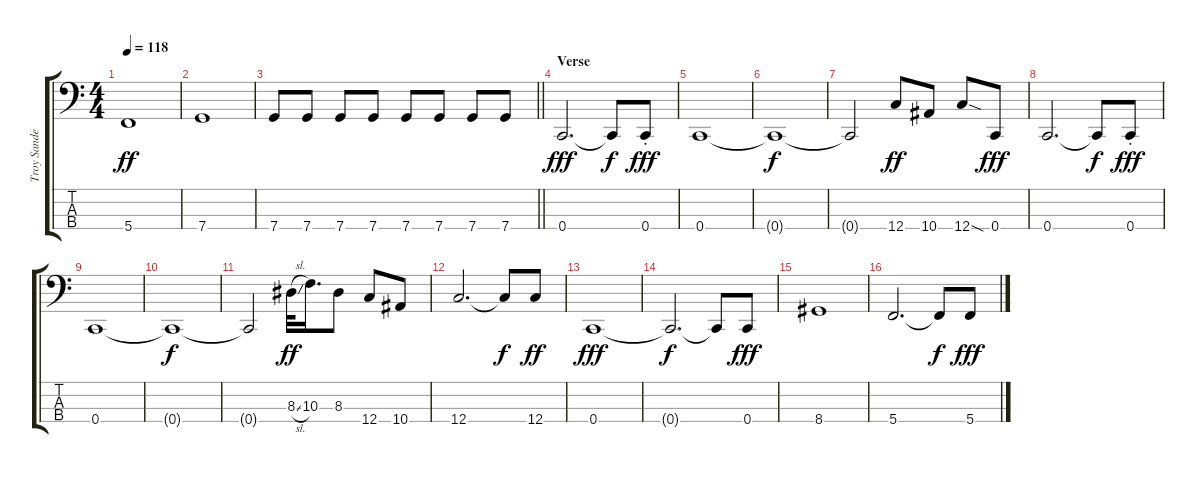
\track ("Troy Sanders - Bass" "Troy Sande") {instrument electricbassfinger}
\staff {score tabs}
\tuning (F2 C2 G1 C1) {hide}
\ts (4 4)
\tempo 118
\clef f4
\ks c
5.4.1{dy ff} |
7.4.1 |
\barLineRight lightlight
7.4.8 7.4.8 7.4.8 7.4.8 7.4.8 7.4.8 7.4.8 7.4.8 |
\section ("" "Verse")
0.4.2{d dy fff} 0.4{t}.8{dy f} 0.4{st}.8{dy fff} |
0.4.1 |
0.4{t}.1{dy f} |
0.4{t}.2 12.4.8{dy ff} 10.4.8 12.4{sod}.8 0.4.8{dy fff} |
0.4.2{d} 0.4{t}.8{dy f} 0.4{st}.8{dy fff} |
0.4.1 |
0.4{t}.1{dy f} |
0.4{t}.2 8.3{sl}.32{dy ff} 10.3.16{d} 8.3.8 12.4.8 10.4.8 |
12.4.2{d} 12.4{t}.8{dy f} 12.4.8{dy ff} |
0.4.1{dy fff} |
0.4{t}.2{d dy f} 0.4{t}.8 0.4.8{dy fff} |
8.4.1 |
5.4.2{d} 5.4{t}.8{dy f} 5.4.8{dy fff}
